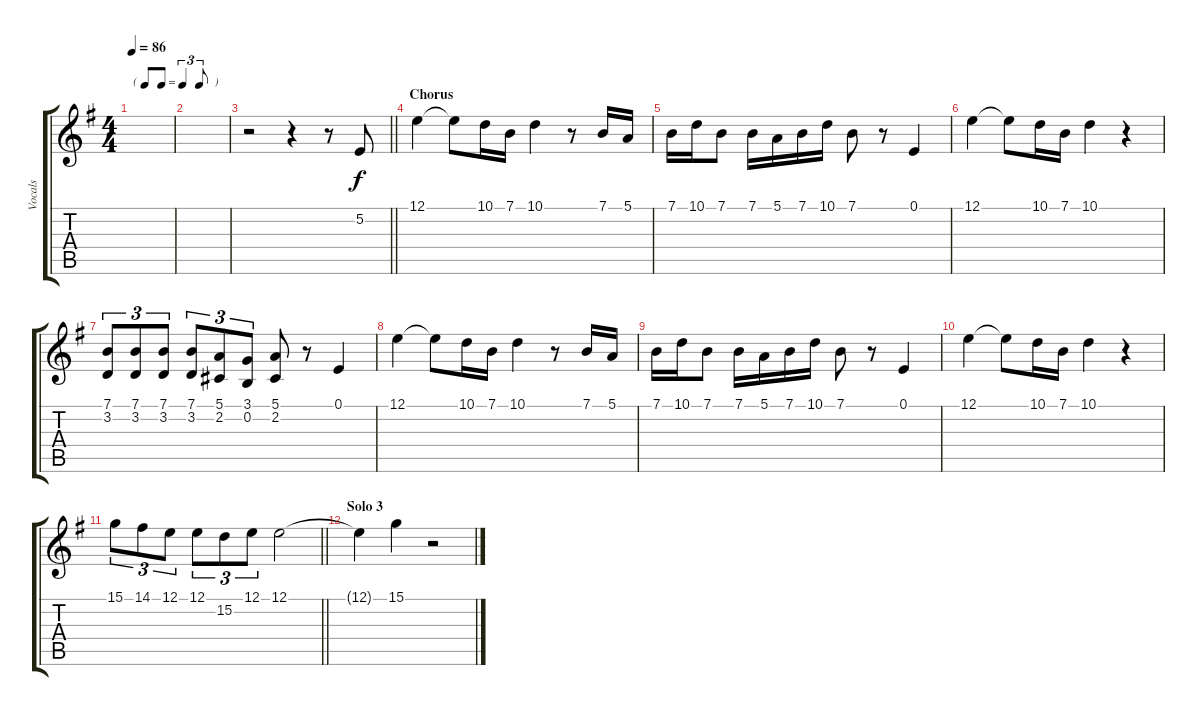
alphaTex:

\track ("Vocals" "Vocals") {instrument altosax}
\staff {score tabs}
\tuning (E4 B3 G3 D3 A2 E2) {hide}
\ts (4 4)
\tf triplet8th
\tempo 86
\clef g2
\ks g
|
|
\barLineRight lightlight
r.2 r.4 r.8 5.2.8 |
\section ("" "Chorus")
12.1.4 12.1{t}.8 10.1.16 7.1.16 10.1.4 r.8 7.1.16 5.1.16 |
7.1.16 10.1.16 7.1.8 7.1.16 5.1.16 7.1.16 10.1.16 7.1.8 r.8 0.1.4 |
12.1.4 12.1{t}.8 10.1.16 7.1.16 10.1.4 r.4 |
(7.1 3.2).8{tu (3 2)} (7.1 3.2).8{tu (3 2)} (7.1 3.2).8{tu (3 2)} (7.1 3.2).8{tu (3 2)} (5.1 2.2).8{tu (3 2)} (3.1 0.2).8{tu (3 2)} (5.1 2.2).8 r.8 0.1.4 |
12.1.4 12.1{t}.8 10.1.16 7.1.16 10.1.4 r.8 7.1.16 5.1.16 |
7.1.16 10.1.16 7.1.8 7.1.16 5.1.16 7.1.16 10.1.16 7.1.8 r.8 0.1.4 |
12.1.4 12.1{t}.8 10.1.16 7.1.16 10.1.4 r.4 |
\barLineRight lightlight
15.1.8{tu (3 2)} 14.1.8{tu (3 2)} 12.1.8{tu (3 2)} 12.1.8{tu (3 2)} 15.2.8{tu (3 2)} 12.1.8{tu (3 2)} 12.1.2 |
\section ("" "Solo 3")
12.1{t}.4 15.1.4 r.2
